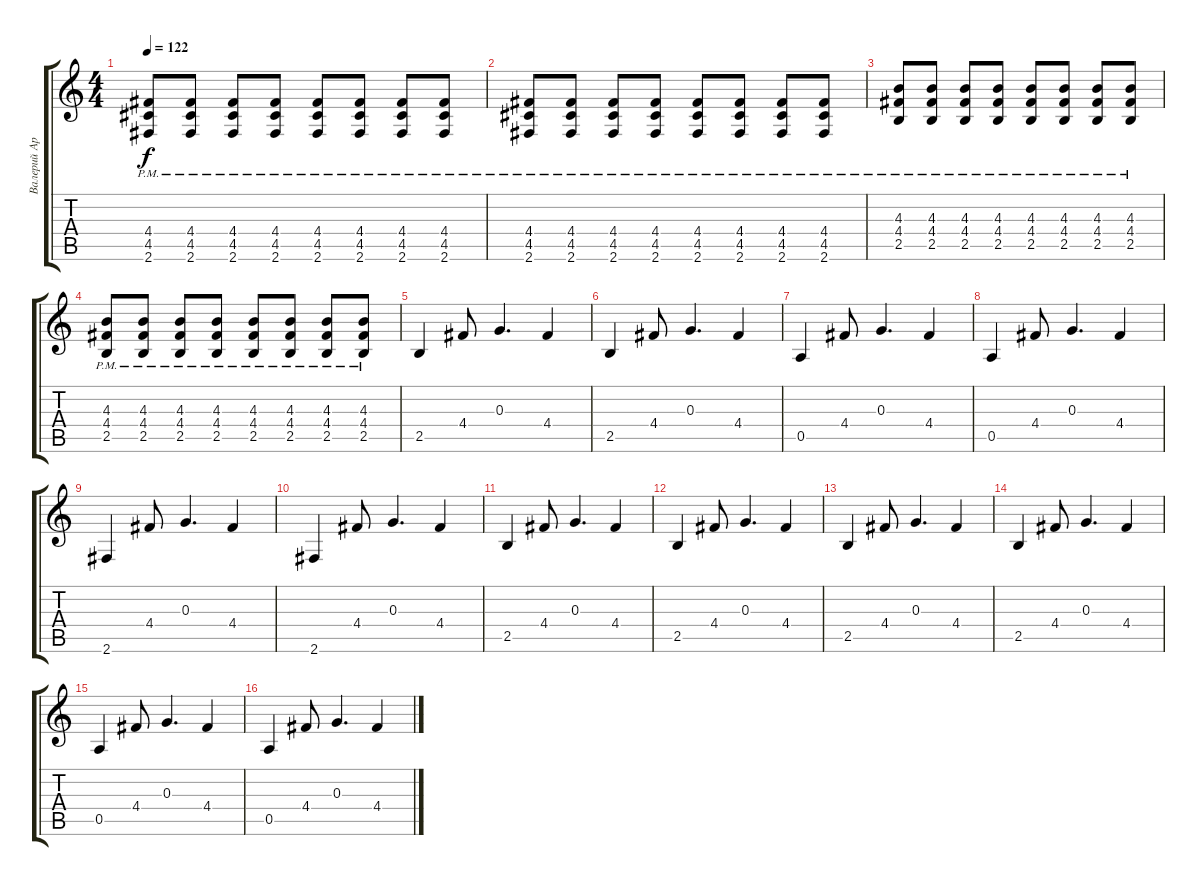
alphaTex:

\track ("Валерий Аркадин" "Валерий Ар") {instrument electricguitarjazz}
\staff {score tabs}
\tuning (E4 B3 G3 D3 A2 E2) {hide}
\ts (4 4)
\tempo 122
\clef g2
\ks c
(4.4{pm} 4.5{pm} 2.6{pm}).8{dy f} (4.4{pm} 4.5{pm} 2.6{pm}).8 (4.4{pm} 4.5{pm} 2.6{pm}).8 (4.4{pm} 4.5{pm} 2.6{pm}).8 (4.4{pm} 4.5{pm} 2.6{pm}).8 (4.4{pm} 4.5{pm} 2.6{pm}).8 (4.4{pm} 4.5{pm} 2.6{pm}).8 (4.4{pm} 4.5{pm} 2.6{pm}).8 |
(4.4{pm} 4.5{pm} 2.6{pm}).8 (4.4{pm} 4.5{pm} 2.6{pm}).8 (4.4{pm} 4.5{pm} 2.6{pm}).8 (4.4{pm} 4.5{pm} 2.6{pm}).8 (4.4{pm} 4.5{pm} 2.6{pm}).8 (4.4{pm} 4.5{pm} 2.6{pm}).8 (4.4{pm} 4.5{pm} 2.6{pm}).8 (4.4{pm} 4.5{pm} 2.6{pm}).8 |
(4.3{pm} 4.4{pm} 2.5{pm}).8{instrument distortionguitar} (4.3{pm} 4.4{pm} 2.5{pm}).8 (4.3{pm} 4.4{pm} 2.5{pm}).8 (4.3{pm} 4.4{pm} 2.5{pm}).8 (4.3{pm} 4.4{pm} 2.5{pm}).8 (4.3{pm} 4.4{pm} 2.5{pm}).8 (4.3{pm} 4.4{pm} 2.5{pm}).8 (4.3{pm} 4.4{pm} 2.5{pm}).8 |
(4.3{pm} 4.4{pm} 2.5{pm}).8{instrument distortionguitar} (4.3{pm} 4.4{pm} 2.5{pm}).8 (4.3{pm} 4.4{pm} 2.5{pm}).8 (4.3{pm} 4.4{pm} 2.5{pm}).8 (4.3{pm} 4.4{pm} 2.5{pm}).8 (4.3{pm} 4.4{pm} 2.5{pm}).8 (4.3{pm} 4.4{pm} 2.5{pm}).8 (4.3{pm} 4.4{pm} 2.5{pm}).8 |
2.5.4{volume 13 instrument electricguitarjazz} 4.4.8 0.3.4{d} 4.4.4 |
2.5.4 4.4.8 0.3.4{d} 4.4.4 |
0.5.4 4.4.8 0.3.4{d} 4.4.4 |
0.5.4 4.4.8 0.3.4{d} 4.4.4 |
2.6.4 4.4.8 0.3.4{d} 4.4.4 |
2.6.4 4.4.8 0.3.4{d} 4.4.4 |
2.5.4 4.4.8 0.3.4{d} 4.4.4 |
2.5.4 4.4.8 0.3.4{d} 4.4.4 |
2.5.4 4.4.8 0.3.4{d} 4.4.4 |
2.5.4 4.4.8 0.3.4{d} 4.4.4 |
0.5.4 4.4.8 0.3.4{d} 4.4.4 |
0.5.4 4.4.8 0.3.4{d} 4.4.4
